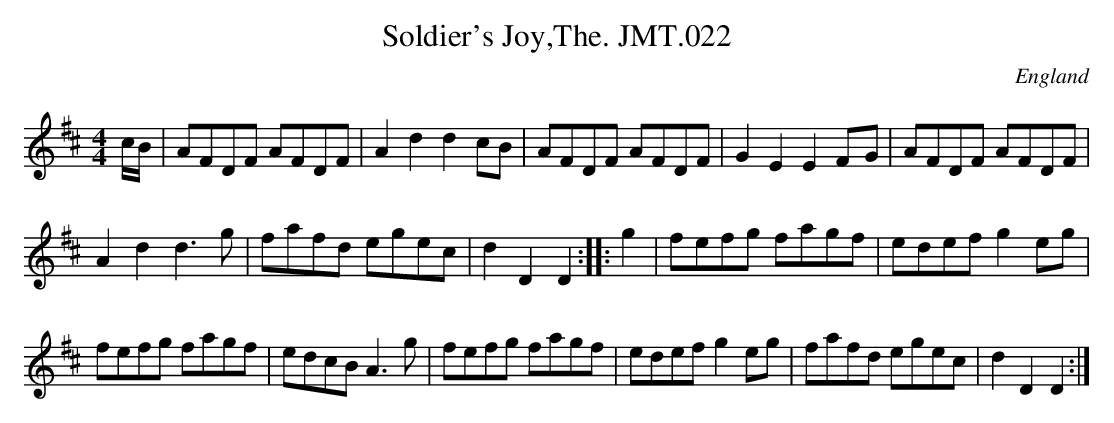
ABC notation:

X:1
T:Soldier's Joy,The. JMT.022
M:4/4
L:1/8
O:England
K:D
c/B/|AFDF AFDF|A2d2d2cB|AFDF AFDF|G2E2E2F-G|AFDF AFDF|!A2d2d3g|fafd egec
|d2D2D2:|
|:g2|fefg fagf|edefg2eg|!fefg fagf|edcBA3g|fefg fagf|edefg2eg|fafd egec|
d2D2D2:|]
